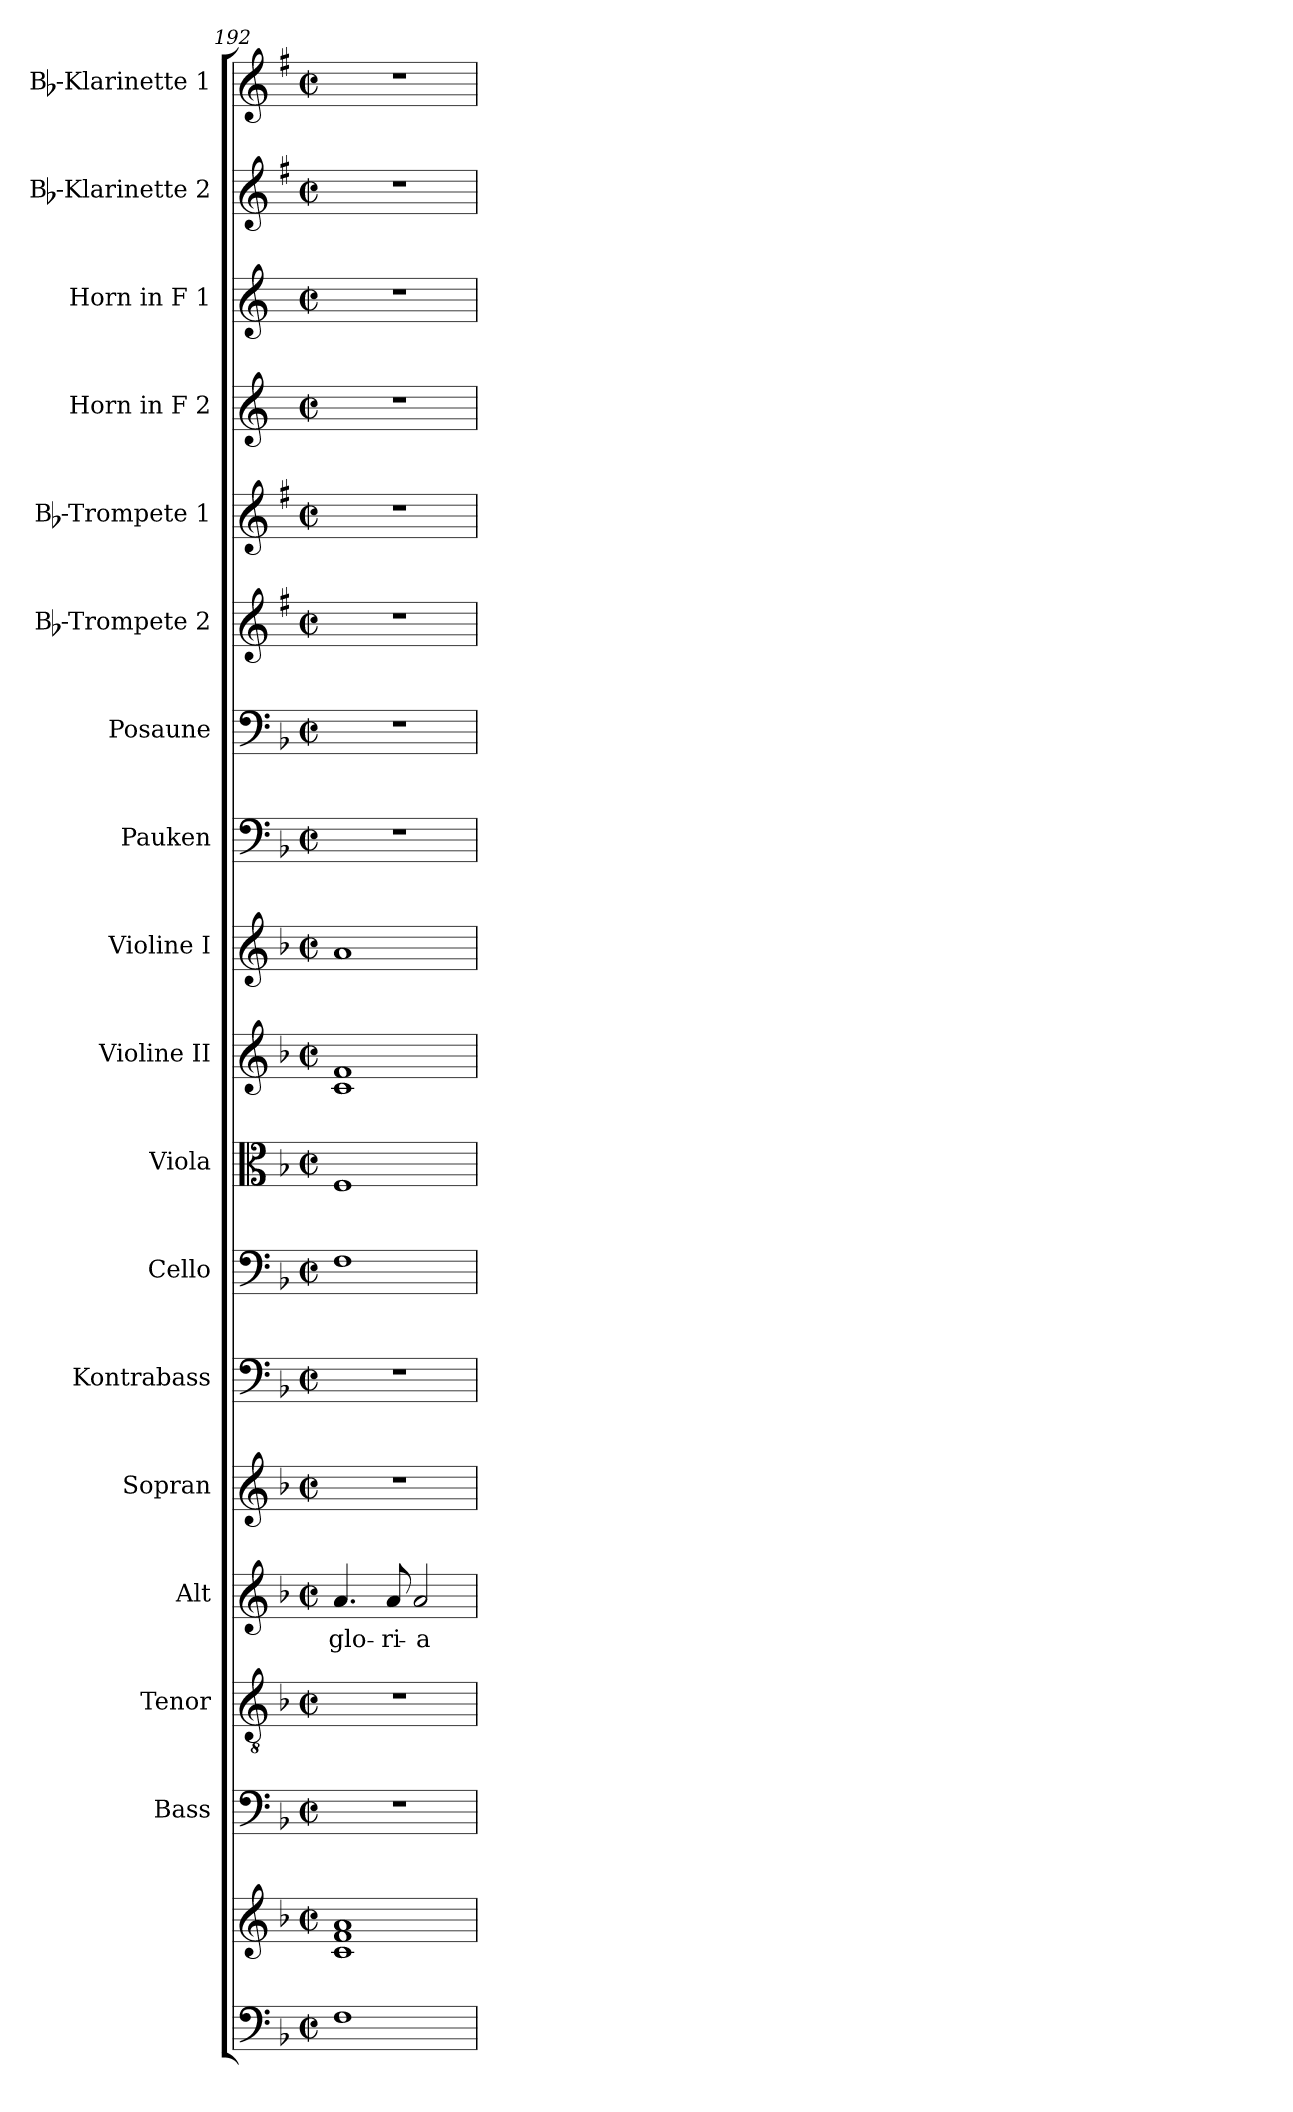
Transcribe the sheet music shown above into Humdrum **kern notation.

**kern	**kern	**kern	**kern	**kern	**text	**kern	**kern	**kern	**kern	**kern	**kern	**kern	**kern	**kern	**kern	**kern	**kern	**kern	**kern
*part18	*part18	*part17	*part16	*part15	*part15	*part14	*part13	*part12	*part11	*part10	*part9	*part8	*part7	*part6	*part5	*part4	*part3	*part2	*part1
*staff19	*staff18	*staff17	*staff16	*staff15	*staff15	*staff14	*staff13	*staff12	*staff11	*staff10	*staff9	*staff8	*staff7	*staff6	*staff5	*staff4	*staff3	*staff2	*staff1
*	*	*I"Bass	*I"Tenor	*I"Alt	*	*I"Sopran	*I"Kontrabass	*I"Cello	*I"Viola	*I"Violine II	*I"Violine I	*I"Pauken	*I"Posaune	*I"Bb-Trompete 2	*I"Bb-Trompete 1	*I"Horn in F 2	*I"Horn in F 1	*I"Bb-Klarinette 2	*I"Bb-Klarinette 1
*	*	*I'B.	*I'T.	*I'A.	*	*I'S.	*I'Kb.	*	*I'Vla.	*I'Vl. II	*I'Vl. I	*I'Pk.	*I'Pos.	*I'Bb Trp. 2	*I'Bb Trp. 1	*	*	*I'Bb Kl. 2	*I'Bb Kl. 1
*clefF4	*clefG2	*clefF4	*clefGv2	*clefG2	*	*clefG2	*clefF4	*clefF4	*clefC3	*clefG2	*clefG2	*clefF4	*clefF4	*clefG2	*clefG2	*clefG2	*clefG2	*clefG2	*clefG2
*	*	*	*	*	*	*	*ITrd7c12	*	*	*	*	*	*	*ITrd1c2	*ITrd1c2	*ITrd4c7	*ITrd4c7	*ITrd1c2	*ITrd1c2
*k[b-]	*k[b-]	*k[b-]	*k[b-]	*k[b-]	*	*k[b-]	*k[b-]	*k[b-]	*k[b-]	*k[b-]	*k[b-]	*k[b-]	*k[b-]	*k[b-]	*k[b-]	*k[b-]	*k[b-]	*k[b-]	*k[b-]
*F:	*F:	*F:	*F:	*F:	*	*F:	*F:	*F:	*F:	*F:	*F:	*F:	*F:	*F:	*F:	*F:	*F:	*F:	*F:
*M2/2	*M2/2	*M2/2	*M2/2	*M2/2	*	*M2/2	*M2/2	*M2/2	*M2/2	*M2/2	*M2/2	*M2/2	*M2/2	*M2/2	*M2/2	*M2/2	*M2/2	*M2/2	*M2/2
*met(c|)	*met(c|)	*met(c|)	*met(c|)	*met(c|)	*	*met(c|)	*met(c|)	*met(c|)	*met(c|)	*met(c|)	*met(c|)	*met(c|)	*met(c|)	*met(c|)	*met(c|)	*met(c|)	*met(c|)	*met(c|)	*met(c|)
=192	=192	=192	=192	=192	=192	=192	=192	=192	=192	=192	=192	=192	=192	=192	=192	=192	=192	=192	=192
!	!	!	!	!	!LO:LY:b	!	!	!	!	!	!	!	!	!	!	!	!	!	!
1F	1c 1f 1a	1r	1r	4.a/	glo-	1r	1r	1F	1F	1c 1f	1a	1r	1r	1r	1r	1r	1r	1r	1r
!	!	!	!	!	!LO:LY:b	!	!	!	!	!	!	!	!	!	!	!	!	!	!
.	.	.	.	8a/	-ri-	.	.	.	.	.	.	.	.	.	.	.	.	.	.
!	!	!	!	!	!LO:LY:b	!	!	!	!	!	!	!	!	!	!	!	!	!	!
.	.	.	.	2a/	-a	.	.	.	.	.	.	.	.	.	.	.	.	.	.
=	=	=	=	=	=	=	=	=	=	=	=	=	=	=	=	=	=	=	=
*-	*-	*-	*-	*-	*-	*-	*-	*-	*-	*-	*-	*-	*-	*-	*-	*-	*-	*-	*-
